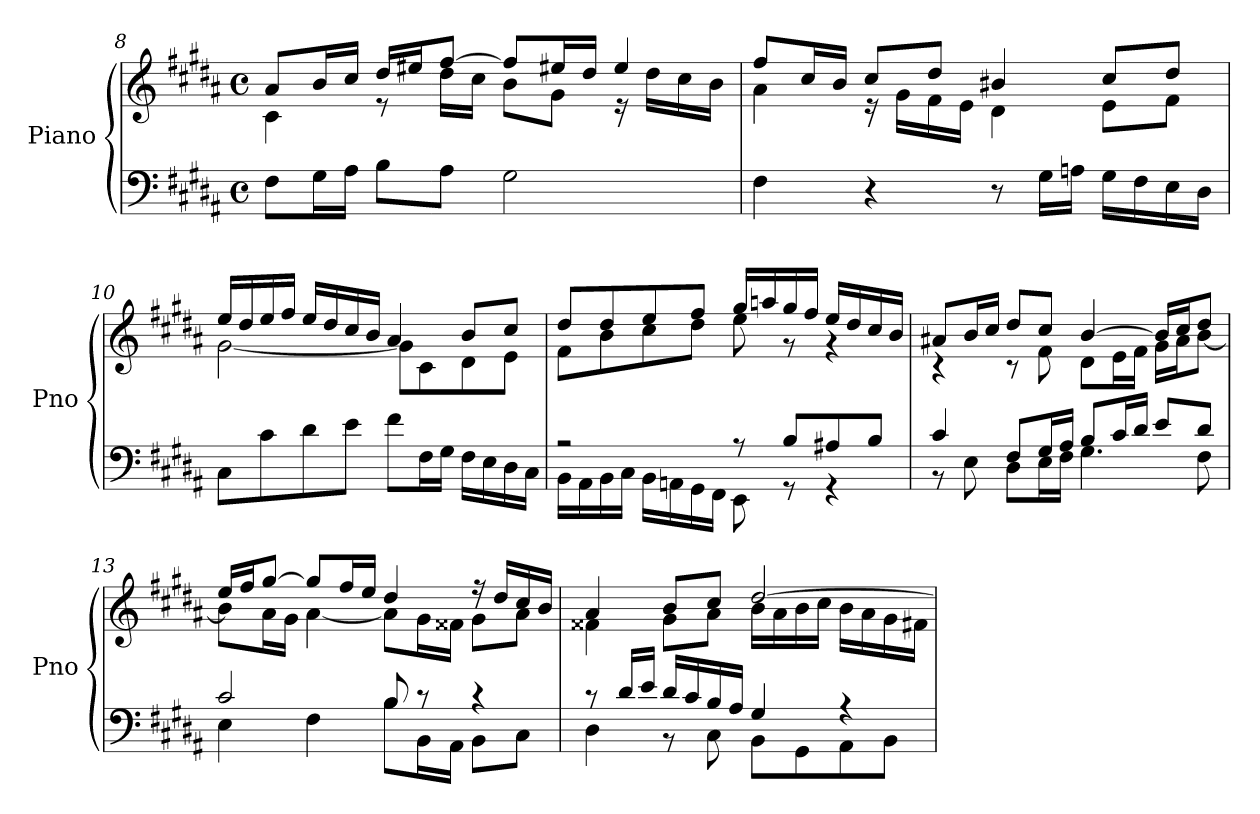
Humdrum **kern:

**kern	**kern
*part1	*part1
*staff2	*staff1
*I"Piano	*
*I'Pno	*
!!LO:LB:g=z
*clefF4	*clefG2
*k[f#c#g#d#a#]	*k[f#c#g#d#a#]
*B:	*B:
*M4/4	*M4/4
*met(c)	*met(c)
=8	=8
*	*^
8F#\L	8a#/L	4c#\
16G#\L	16b/L	.
16A#\JJ	16cc#/JJ	.
8B\L	16dd#/LL	8re
.	16ee#X/J	.
8A#\J	[8ff#/J	16dd#\LL
.	.	16cc#\JJ
2G#\	8ff#/L]	8b\L
.	16ee#X/L	8g#\J
.	16dd#/JJ	.
.	4ee#/	16re
.	.	16dd#\LL
.	.	16cc#\
.	.	16b\JJ
=9	=9	=9
4F#\	8ff#/L	4a#\
.	16cc#/L	.
.	16b/JJ	.
4r	8cc#/L	16re
.	.	16g#\LL
.	8dd#/J	16f#\
.	.	16e\JJ
8r	4b#X/	4d#\
16G#\LL	.	.
16An\JJ	.	.
16G#\LL	8cc#/L	8e\L
16F#\	.	.
16E\	8dd#/J	8f#\J
16D#\JJ	.	.
=10	=10	=10
8C#\L	16ee/LL	[2g#\
.	16dd#/	.
8c#\	16ee/	.
.	16ff#/JJ	.
8d#\	16ee/LL	.
.	16dd#/	.
8e\J	16cc#/	.
.	16b/JJ	.
8f#\L	4a#/	8g#\L]
16F#\L	.	8c#\
16G#\JJ	.	.
16F#\LL	8b/L	8d#\
16E\	.	.
16D#\	8cc#/J	8e\J
16C#\JJ	.	.
!!LO:LB:g=z	!!
=11	=11	=11
*^	*	*
2rA	16BB\LL	8dd#/L	8f#\L
.	16AA#\	.	.
.	16BB\	8dd#/	8b\
.	16C#\JJ	.	.
.	16BB\LL	8ee/	8cc#\
.	16AAn\	.	.
.	16GG#\	8ff#/J	8dd#\J
.	16FF#\JJ	.	.
8rA	8EE\	16gg#/LL	8ee\
.	.	16aan/	.
8B/L	8rGG	16gg#/	8rg
.	.	16ff#/JJ	.
8A#X/	4rGG	16ee/LL	4rg
.	.	16dd#/	.
8B/J	.	16cc#/	.
.	.	16b/JJ	.
=12	=12	=12	=12
4c#/	8rBB	8a#X/L	4rc
.	8E\	16b/L	.
.	.	16cc#/JJ	.
8F#/L	8D#\L	8dd#/L	8rc
16G#/L	16E\L	8cc#/J	8f#\
16A#/JJ	16F#\JJ	.	.
8B/L	4.G#\	[4b/	8d#\L
16c#/L	.	.	16e\L
16d#/JJ	.	.	16f#\JJ
8e/L	.	16b/LL]	16g#\LL
.	.	16cc#/J	16a#\J
8d#/J	8F#\	8dd#/J	[8b\J
=13	=13	=13	=13
2c#/	4E\	16ee/LL	8b\L]
.	.	16ff#/J	.
.	.	[8gg#/J	16a#\L
.	.	.	16g#\JJ
.	4F#\	8gg#/L]	[4a#\
.	.	16ff#/L	.
.	.	16ee/JJ	.
8B/	8B\L	4dd#/	8a#\L]
8rc	16BB\L	.	16g#\L
.	16AA#\JJ	.	16f##X\JJ
4rc	8BB\L	16rff	8g#\L
.	.	16dd#/LL	.
.	8C#\J	16cc#/	8a#\J
.	.	16b/JJ	.
!!LO:PB:g=z	!!
=14	=14	=14	=14
8rc	4D#\	4a#/	4f##X\
16d#/LL	.	.	.
16e/JJ	.	.	.
16d#/LL	8rBB	8b/L	8g#\L
16c#/	.	.	.
16B/	8C#\	8cc#/J	8a#\J
16A#/JJ	.	.	.
4G#/	8BB\L	[2dd#/	16b\LL
.	.	.	16a#\
.	8GG#\	.	16b\
.	.	.	16cc#\JJ
4rA	8AA#\	.	16b\LL
.	.	.	16a#\
.	8BB\J	.	16g#\
.	.	.	16f#X\JJ
*v	*v	*	*
*	*v	*v
=	=
*-	*-
